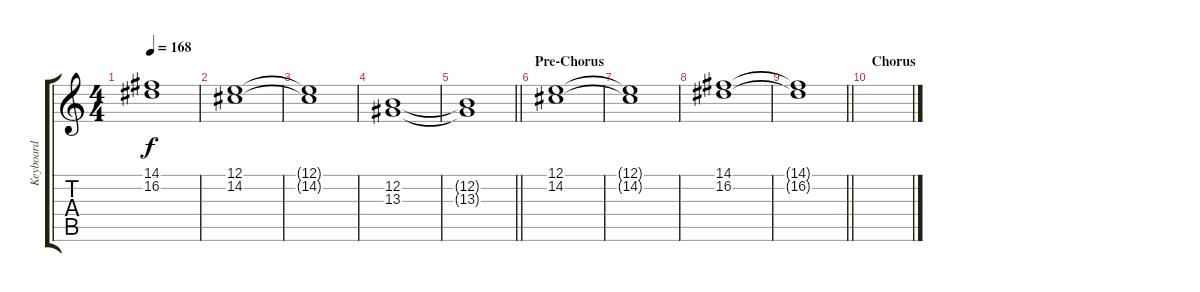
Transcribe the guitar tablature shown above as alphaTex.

\track ("Keyboard" "Keyboard") {instrument pad4choir}
\staff {score tabs}
\tuning (E4 B3 G3 D3 A2 E2) {hide}
\ts (4 4)
\tempo 168
\clef g2
\ks c
(14.1{t} 16.2{t}).1{dy f} |
(12.1 14.2).1 |
(12.1{t} 14.2{t}).1 |
(12.2 13.3).1 |
\barLineRight lightlight
(12.2{t} 13.3{t}).1 |
\section ("" "Pre-Chorus")
(12.1 14.2).1 |
(12.1{t} 14.2{t}).1 |
(14.1 16.2).1 |
\barLineRight lightlight
(14.1{t} 16.2{t}).1 |
\section ("" "Chorus")
